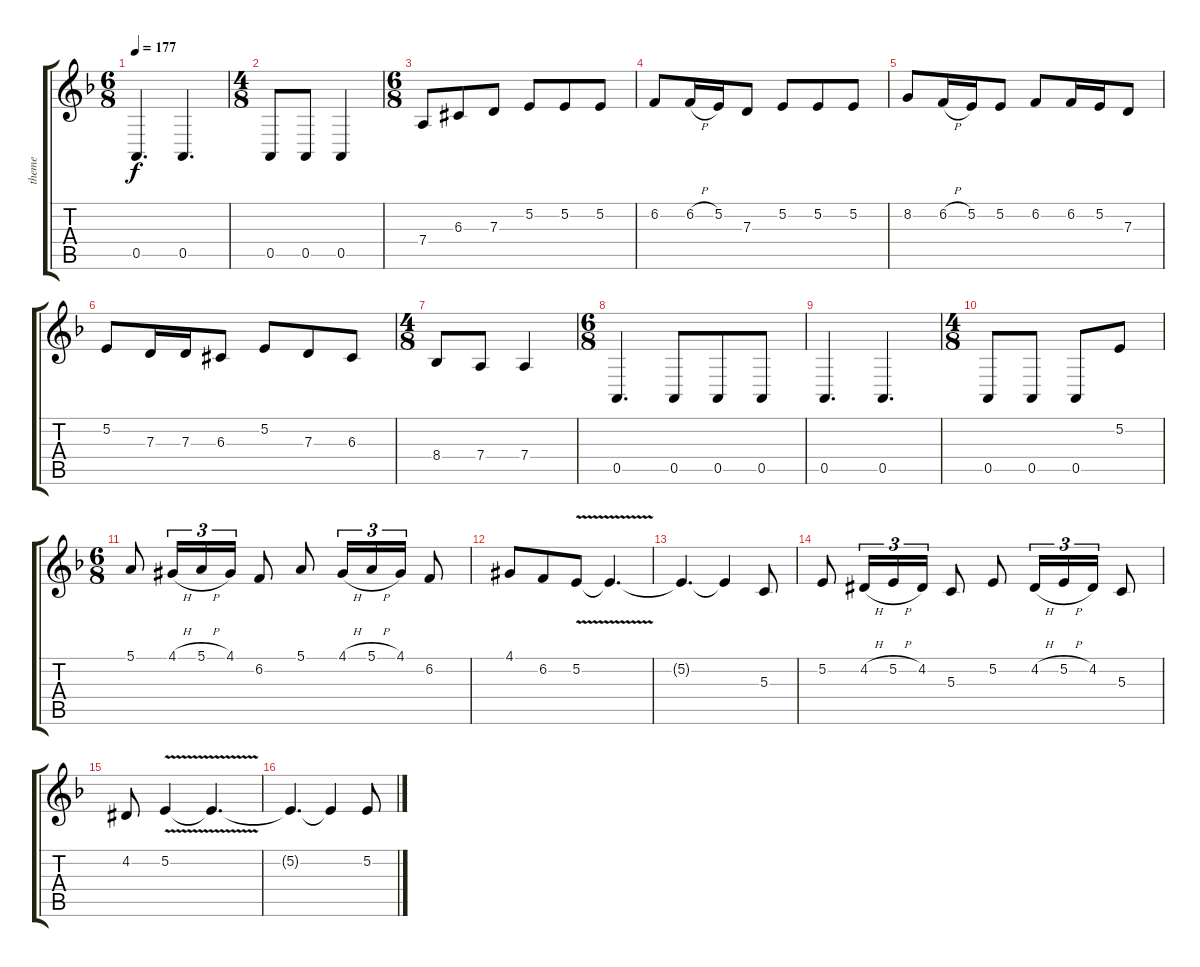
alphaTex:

\track ("theme" "theme") {instrument stringensemble1}
\staff {score tabs}
\tuning (E4 B3 G3 D3 A2 E2) {hide}
\ts (6 8)
\tempo 177
\clef g2
\ks dminor
0.5.4{d dy f} 0.5.4{d} |
\ts (4 8)
0.5.8{beam merge} 0.5.8 0.5.4 |
\ts (6 8)
7.4.8 6.3{acc #}.8 7.3.8 5.2.8 5.2.8 5.2.8 |
6.2.8 6.2{h}.16 5.2.16 7.3.8 5.2.8 5.2.8 5.2.8 |
8.2.8 6.2{h}.16 5.2.16 5.2.8 6.2.8 6.2.16 5.2.16 7.3.8 |
5.2.8 7.3.16 7.3.16 6.3{acc #}.8 5.2.8 7.3.8 6.3{acc #}.8 |
\ts (4 8)
8.4.8 7.4.8 7.4.4 |
\ts (6 8)
0.5.4{d} 0.5.8{beam merge} 0.5.8 0.5.8 |
0.5.4{d} 0.5.4{d} |
\ts (4 8)
0.5.8{beam merge} 0.5.8 0.5.8 5.2.8 |
\ts (6 8)
5.1.8 4.1{h acc #}.16{tu (3 2)} 5.1{h}.16{tu (3 2)} 4.1{acc #}.16{tu (3 2)} 6.2.8 5.1.8 4.1{h acc #}.16{tu (3 2)} 5.1{h}.16{tu (3 2)} 4.1{acc #}.16{tu (3 2)} 6.2.8 |
4.1{acc #}.8 6.2.8 5.2{v}.8 5.2{t}.4{d} |
5.2{t}.4{d} 5.2{t}.4 5.3.8 |
5.2.8 4.2{h acc #}.16{tu (3 2)} 5.2{h}.16{tu (3 2)} 4.2{acc #}.16{tu (3 2)} 5.3.8 5.2.8 4.2{h acc #}.16{tu (3 2)} 5.2{h}.16{tu (3 2)} 4.2{acc #}.16{tu (3 2)} 5.3.8 |
4.2{acc #}.8 5.2{v}.4 5.2{t}.4{d} |
5.2{t}.4{d} 5.2{t}.4 5.2.8
